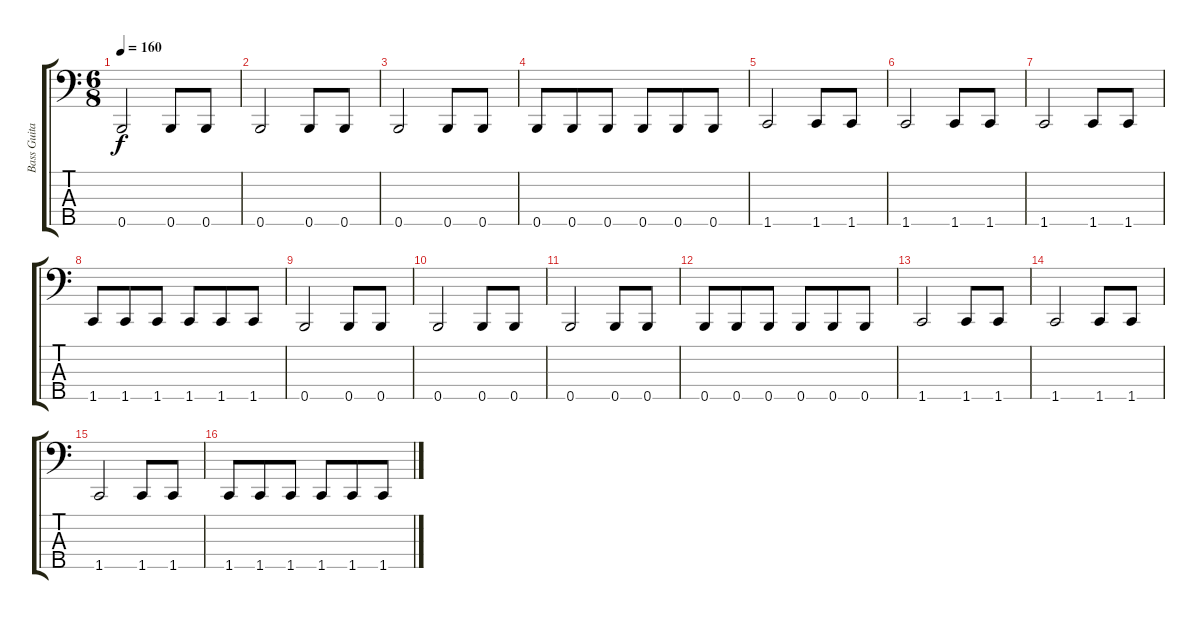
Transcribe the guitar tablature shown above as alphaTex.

\track ("Bass Guitar" "Bass Guita") {instrument electricbasspick}
\staff {score tabs}
\tuning (G2 D2 A1 E1 B0) {hide}
\ts (6 8)
\tempo 160
\clef f4
\ks c
0.5.2{dy f} 0.5.8 0.5.8 |
0.5.2 0.5.8 0.5.8 |
0.5.2 0.5.8 0.5.8 |
0.5.8 0.5.8 0.5.8 0.5.8 0.5.8 0.5.8 |
1.5.2 1.5.8 1.5.8 |
1.5.2 1.5.8 1.5.8 |
1.5.2 1.5.8 1.5.8 |
1.5.8 1.5.8 1.5.8 1.5.8 1.5.8 1.5.8 |
0.5.2 0.5.8 0.5.8 |
0.5.2 0.5.8 0.5.8 |
0.5.2 0.5.8 0.5.8 |
0.5.8 0.5.8 0.5.8 0.5.8 0.5.8 0.5.8 |
1.5.2 1.5.8 1.5.8 |
1.5.2 1.5.8 1.5.8 |
1.5.2 1.5.8 1.5.8 |
1.5.8 1.5.8 1.5.8 1.5.8 1.5.8 1.5.8
